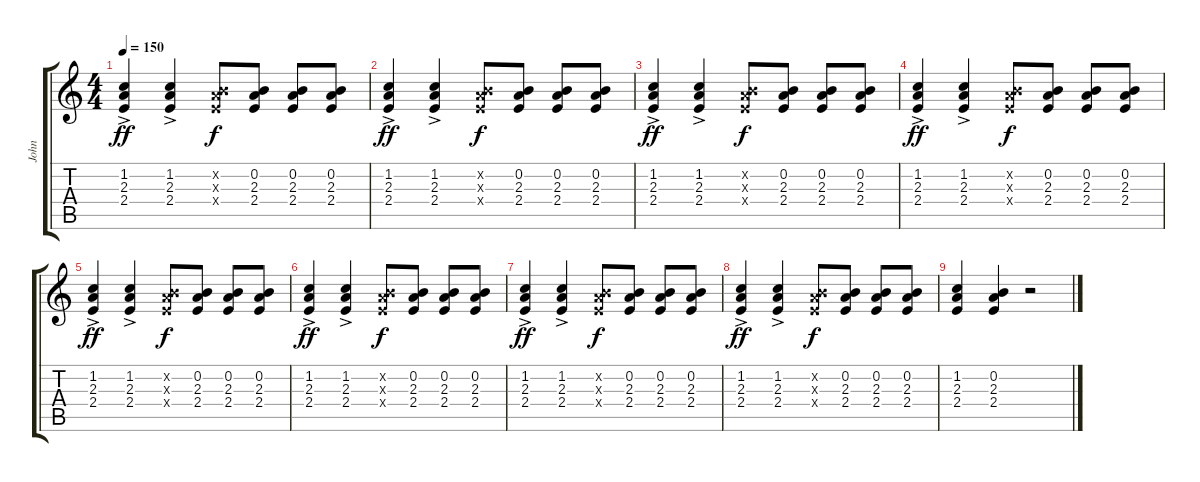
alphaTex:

\track ("John " "John ") {instrument acousticguitarnylon}
\staff {score tabs}
\tuning (E4 B3 G3 D3 A2 E2) {hide}
\ts (4 4)
\tempo 150
\clef g2
\ks c
(1.2{ac} 2.3 2.4).4{dy ff} (1.2{ac} 2.3 2.4).4 (0.2{x} 2.3{x} 2.4{x}).8{dy f} (0.2 2.3 2.4).8 (0.2 2.3 2.4).8 (0.2 2.3 2.4).8 |
(1.2{ac} 2.3 2.4).4{dy ff} (1.2{ac} 2.3 2.4).4 (0.2{x} 2.3{x} 2.4{x}).8{dy f} (0.2 2.3 2.4).8 (0.2 2.3 2.4).8 (0.2 2.3 2.4).8 |
(1.2{ac} 2.3 2.4).4{dy ff} (1.2{ac} 2.3 2.4).4 (0.2{x} 2.3{x} 2.4{x}).8{dy f} (0.2 2.3 2.4).8 (0.2 2.3 2.4).8 (0.2 2.3 2.4).8 |
(1.2{ac} 2.3 2.4).4{dy ff} (1.2{ac} 2.3 2.4).4 (0.2{x} 2.3{x} 2.4{x}).8{dy f} (0.2 2.3 2.4).8 (0.2 2.3 2.4).8 (0.2 2.3 2.4).8 |
(1.2{ac} 2.3 2.4).4{dy ff} (1.2{ac} 2.3 2.4).4 (0.2{x} 2.3{x} 2.4{x}).8{dy f} (0.2 2.3 2.4).8 (0.2 2.3 2.4).8 (0.2 2.3 2.4).8 |
(1.2{ac} 2.3 2.4).4{dy ff} (1.2{ac} 2.3 2.4).4 (0.2{x} 2.3{x} 2.4{x}).8{dy f} (0.2 2.3 2.4).8 (0.2 2.3 2.4).8 (0.2 2.3 2.4).8 |
(1.2{ac} 2.3 2.4).4{dy ff} (1.2{ac} 2.3 2.4).4 (0.2{x} 2.3{x} 2.4{x}).8{dy f} (0.2 2.3 2.4).8 (0.2 2.3 2.4).8 (0.2 2.3 2.4).8 |
(1.2{ac} 2.3 2.4).4{dy ff} (1.2{ac} 2.3 2.4).4 (0.2{x} 2.3{x} 2.4{x}).8{dy f} (0.2 2.3 2.4).8 (0.2 2.3 2.4).8 (0.2 2.3 2.4).8 |
(1.2 2.3 2.4).4 (0.2 2.3 2.4).4 r.2
